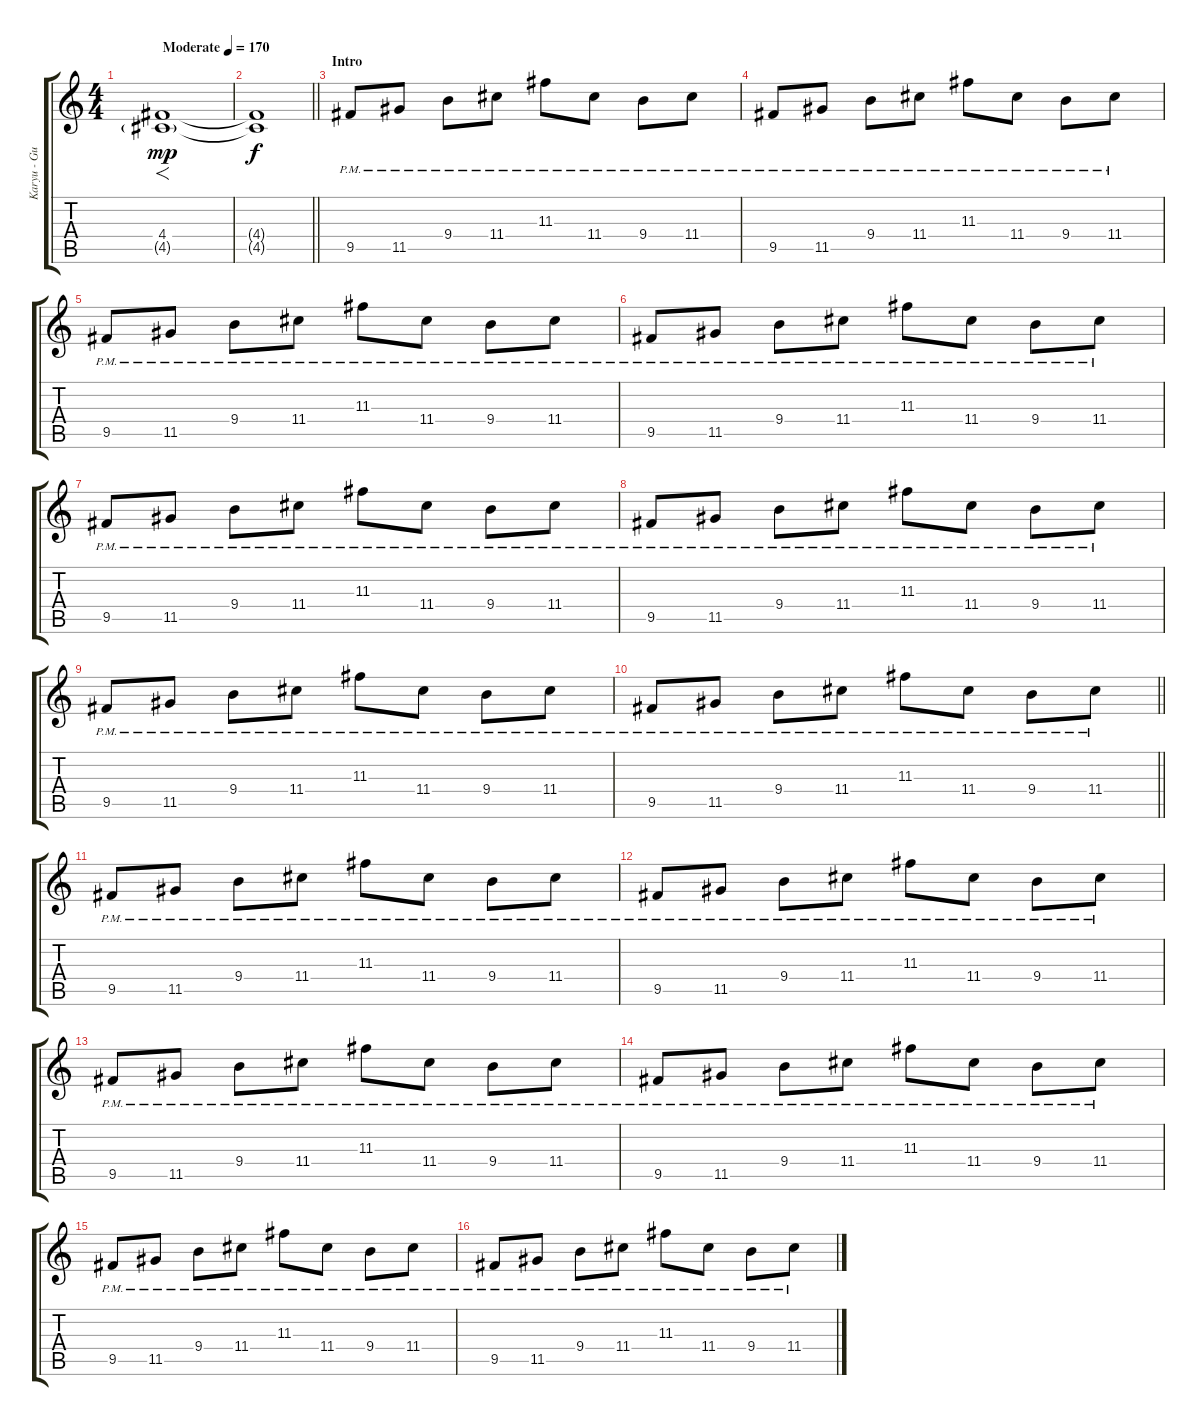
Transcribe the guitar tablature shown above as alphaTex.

\track ("Karyu - Guitar 1" "Karyu - Gu") {instrument distortionguitar}
\staff {score tabs}
\tuning (E4 B3 G3 D3 A2 E2) {hide}
\ts (4 4)
\tempo (170 "Moderate")
\clef g2
\ks c
(4.4 4.5{g}).1{f dy mp instrument distortionguitar} |
\barLineRight lightlight
(4.4{t} 4.5{t}).1{dy f} |
\section ("" "Intro")
9.5{pm}.8 11.5{pm}.8 9.4{pm}.8 11.4{pm}.8 11.3{pm}.8 11.4{pm}.8 9.4{pm}.8 11.4{pm}.8 |
9.5{pm}.8 11.5{pm}.8 9.4{pm}.8 11.4{pm}.8 11.3{pm}.8 11.4{pm}.8 9.4{pm}.8 11.4{pm}.8 |
9.5{pm}.8 11.5{pm}.8 9.4{pm}.8 11.4{pm}.8 11.3{pm}.8 11.4{pm}.8 9.4{pm}.8 11.4{pm}.8 |
9.5{pm}.8 11.5{pm}.8 9.4{pm}.8 11.4{pm}.8 11.3{pm}.8 11.4{pm}.8 9.4{pm}.8 11.4{pm}.8 |
9.5{pm}.8 11.5{pm}.8 9.4{pm}.8 11.4{pm}.8 11.3{pm}.8 11.4{pm}.8 9.4{pm}.8 11.4{pm}.8 |
9.5{pm}.8 11.5{pm}.8 9.4{pm}.8 11.4{pm}.8 11.3{pm}.8 11.4{pm}.8 9.4{pm}.8 11.4{pm}.8 |
9.5{pm}.8 11.5{pm}.8 9.4{pm}.8 11.4{pm}.8 11.3{pm}.8 11.4{pm}.8 9.4{pm}.8 11.4{pm}.8 |
\barLineRight lightlight
9.5{pm}.8 11.5{pm}.8 9.4{pm}.8 11.4{pm}.8 11.3{pm}.8 11.4{pm}.8 9.4{pm}.8 11.4{pm}.8 |
\section ("" "")
9.5{pm}.8 11.5{pm}.8 9.4{pm}.8 11.4{pm}.8 11.3{pm}.8 11.4{pm}.8 9.4{pm}.8 11.4{pm}.8 |
9.5{pm}.8 11.5{pm}.8 9.4{pm}.8 11.4{pm}.8 11.3{pm}.8 11.4{pm}.8 9.4{pm}.8 11.4{pm}.8 |
9.5{pm}.8 11.5{pm}.8 9.4{pm}.8 11.4{pm}.8 11.3{pm}.8 11.4{pm}.8 9.4{pm}.8 11.4{pm}.8 |
9.5{pm}.8 11.5{pm}.8 9.4{pm}.8 11.4{pm}.8 11.3{pm}.8 11.4{pm}.8 9.4{pm}.8 11.4{pm}.8 |
9.5{pm}.8 11.5{pm}.8 9.4{pm}.8 11.4{pm}.8 11.3{pm}.8 11.4{pm}.8 9.4{pm}.8 11.4{pm}.8 |
9.5{pm}.8 11.5{pm}.8 9.4{pm}.8 11.4{pm}.8 11.3{pm}.8 11.4{pm}.8 9.4{pm}.8 11.4{pm}.8
